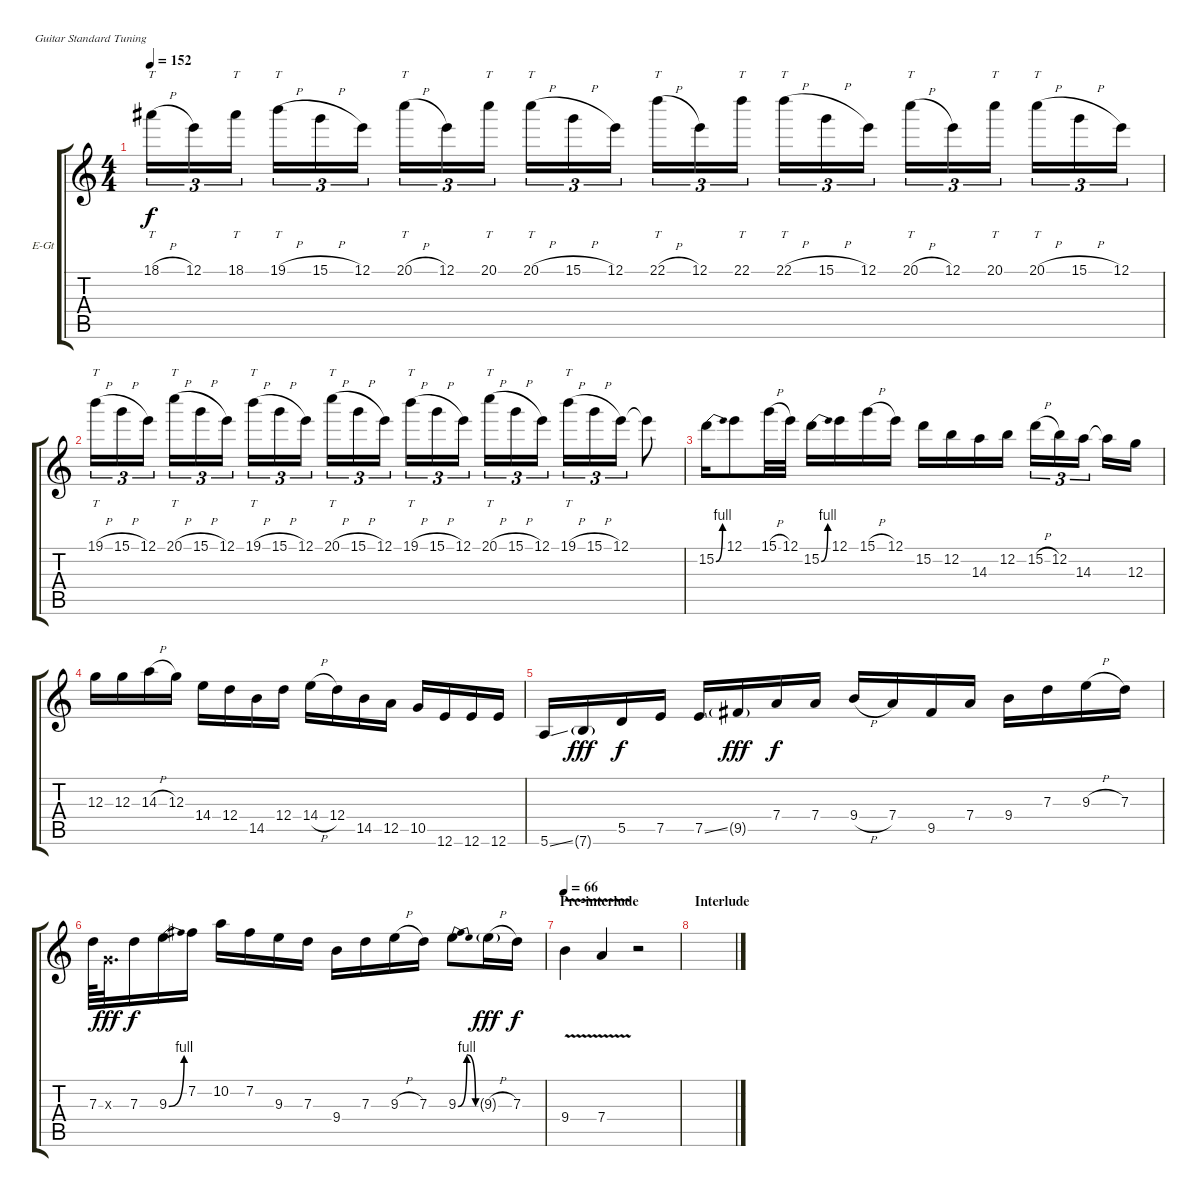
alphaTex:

\bracketExtendMode groupsimilarinstruments
\firstSystemTrackNameOrientation horizontal
\otherSystemsTrackNameOrientation horizontal
\track ("Gtr. III (Dist)" "E-Gt") {instrument distortionguitar}
\staff {score tabs}
\tuning (E4 B3 G3 D3 A2 E2)
\ts (4 4)
\tempo 152
\clef g2
\scale
0.333333
\ks c
18.1{h}.16{tt tu (3 2) dy f} 12.1.16{tu (3 2)} 18.1.16{tt tu (3 2)} 19.1{h}.16{tt tu (3 2)} 15.1{h}.16{tu (3 2)} 12.1.16{tu (3 2)} 20.1{h}.16{tt tu (3 2)} 12.1.16{tu (3 2)} 20.1.16{tt tu (3 2)} 20.1{h}.16{tt tu (3 2)} 15.1{h}.16{tu (3 2)} 12.1.16{tu (3 2)} 22.1{h}.16{tt tu (3 2)} 12.1.16{tu (3 2)} 22.1.16{tt tu (3 2)} 22.1{h}.16{tt tu (3 2)} 15.1{h}.16{tu (3 2)} 12.1.16{tu (3 2)} 20.1{h}.16{tt tu (3 2)} 12.1.16{tu (3 2)} 20.1.16{tt tu (3 2)} 20.1{h}.16{tt tu (3 2)} 15.1{h}.16{tu (3 2)} 12.1.16{tu (3 2)} |
\scale
0.333333 19.1{h}.16{tt tu (3 2)} 15.1{h}.16{tu (3 2)} 12.1.16{tu (3 2)} 20.1{h}.16{tt tu (3 2)} 15.1{h}.16{tu (3 2)} 12.1.16{tu (3 2)} 19.1{h}.16{tt tu (3 2)} 15.1{h}.16{tu (3 2)} 12.1.16{tu (3 2)} 20.1{h}.16{tt tu (3 2)} 15.1{h}.16{tu (3 2)} 12.1.16{tu (3 2)} 19.1{h}.16{tt tu (3 2)} 15.1{h}.16{tu (3 2)} 12.1.16{tu (3 2)} 20.1{h}.16{tt tu (3 2)} 15.1{h}.16{tu (3 2)} 12.1.16{tu (3 2)} 19.1{h}.16{tt tu (3 2)} 15.1{h}.16{tu (3 2)} 12.1.16{tu (3 2)} 12.1{t}.8 |
\scale
0.333333 15.2{be (bend 0 0 60 4)}.16 12.1.8 15.1{h}.32 12.1.32 15.2{be (bend 0 0 60 4)}.16 12.1.16 15.1{h}.16 12.1.16 15.2.16 12.2.16 14.3.16 12.2.16 15.2{h}.16{tu (3 2)} 12.2.16{tu (3 2)} 14.3.16{tu (3 2)} 14.3{t}.16 12.3.16 |
\scale
0.333333 12.3.16 12.3.16 14.3{h}.16 12.3.16 14.4.16 12.4.16 14.5.16 12.4.16 14.4{h}.16 12.4.16 14.5.16 12.5.16 10.5.16 12.6.16 12.6.16 12.6.16 |
\scale
0.333333 5.6{ss}.16 7.6{g}.16{dy fff} 5.5.16{dy f} 7.5.16 7.5{ss}.16 9.5{g}.16{dy fff} 7.4.16{dy f} 7.4.16 9.4{h}.16 7.4.16 9.5.16 7.4.16 9.4.16 7.3.16 9.3{h}.16 7.3.16 |
\scale
0.333333 7.3.64 0.3{x}.32{d dy fff} 7.3.16{dy f} 9.3{be (bend 0 0 60 4)}.16 7.2.16 10.2.16 7.2.16 9.3.16 7.3.16 9.4.16 7.3.16 9.3{h}.16 7.3.16 9.3{be (bendrelease 0 0 30 4 30 4 60 0)}.8 9.3{h g}.16{dy fff} 7.3.16{dy f} |
\section ("" "Pre-interlude")
\tempo 66
\scale
0.333333 9.4{v}.4 7.4{v}.4 r.2 |
\section ("" "Interlude")
\scale
0.333333
